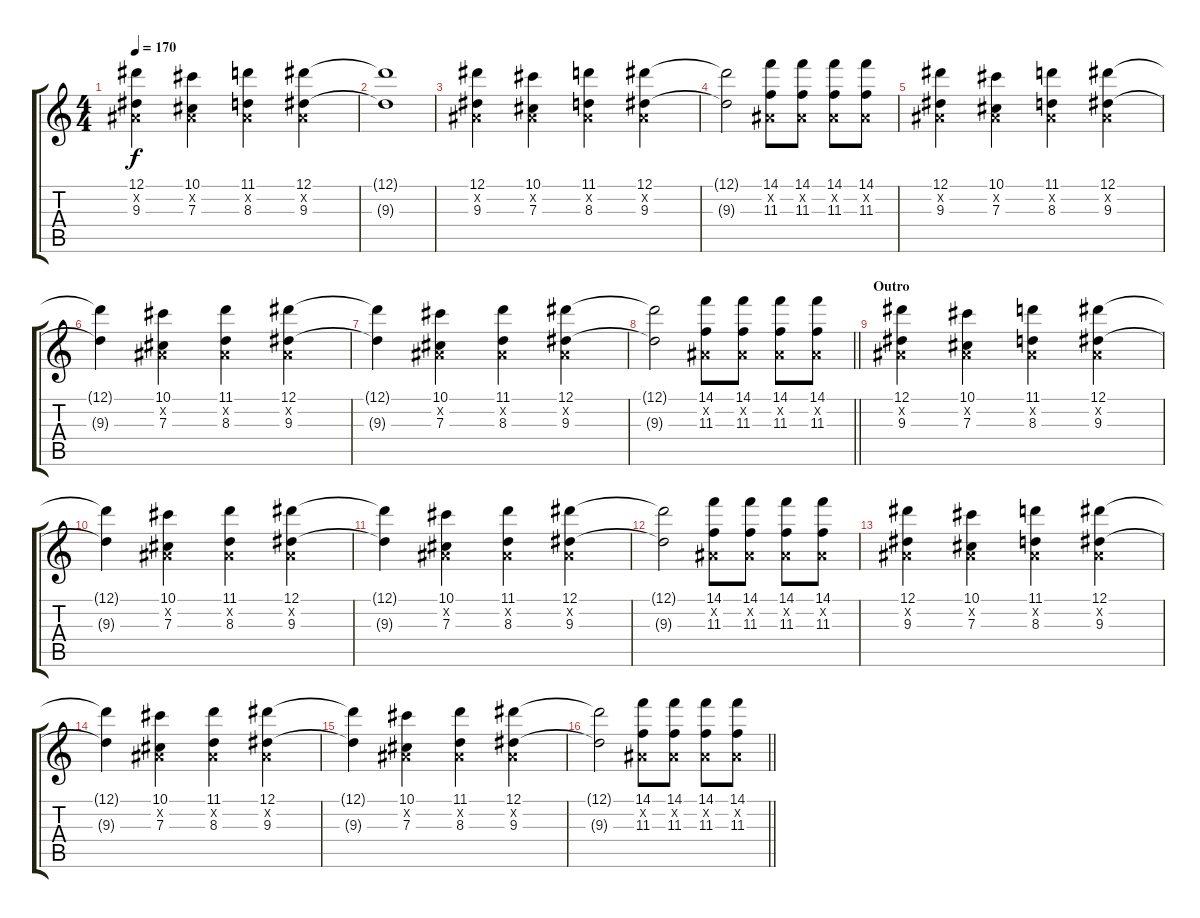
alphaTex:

\track "" {instrument distortionguitar}
\staff {score tabs}
\tuning (Eb4 Bb3 Gb3 Db3 Ab2 Db2) {hide}
\ts (4 4)
\tempo 170
\clef g2
\ks c
(12.1 0.2{x} 9.3).4{dy f} (10.1 0.2{x} 7.3).4 (11.1 0.2{x} 8.3).4 (12.1 0.2{x} 9.3).4 |
(12.1{t} 9.3{t}).1 |
(12.1 0.2{x} 9.3).4 (10.1 0.2{x} 7.3).4 (11.1 0.2{x} 8.3).4 (12.1 0.2{x} 9.3).4 |
(12.1{t} 9.3{t}).2 (14.1 0.2{x} 11.3).8 (14.1 0.2{x} 11.3).8 (14.1 0.2{x} 11.3).8 (14.1 0.2{x} 11.3).8 |
(12.1 0.2{x} 9.3).4 (10.1 0.2{x} 7.3).4 (11.1 0.2{x} 8.3).4 (12.1 0.2{x} 9.3).4 |
(12.1{t} 9.3{t}).4 (10.1 0.2{x} 7.3).4 (11.1 0.2{x} 8.3).4 (12.1 0.2{x} 9.3).4 |
(12.1{t} 9.3{t}).4 (10.1 0.2{x} 7.3).4 (11.1 0.2{x} 8.3).4 (12.1 0.2{x} 9.3).4 |
\barLineRight lightlight
(12.1{t} 9.3{t}).2 (14.1 0.2{x} 11.3).8 (14.1 0.2{x} 11.3).8 (14.1 0.2{x} 11.3).8 (14.1 0.2{x} 11.3).8 |
\section ("" "Outro")
(12.1 0.2{x} 9.3).4 (10.1 0.2{x} 7.3).4 (11.1 0.2{x} 8.3).4 (12.1 0.2{x} 9.3).4 |
(12.1{t} 9.3{t}).4 (10.1 0.2{x} 7.3).4 (11.1 0.2{x} 8.3).4 (12.1 0.2{x} 9.3).4 |
(12.1{t} 9.3{t}).4 (10.1 0.2{x} 7.3).4 (11.1 0.2{x} 8.3).4 (12.1 0.2{x} 9.3).4 |
(12.1{t} 9.3{t}).2 (14.1 0.2{x} 11.3).8 (14.1 0.2{x} 11.3).8 (14.1 0.2{x} 11.3).8 (14.1 0.2{x} 11.3).8 |
(12.1 0.2{x} 9.3).4 (10.1 0.2{x} 7.3).4 (11.1 0.2{x} 8.3).4 (12.1 0.2{x} 9.3).4 |
(12.1{t} 9.3{t}).4 (10.1 0.2{x} 7.3).4 (11.1 0.2{x} 8.3).4 (12.1 0.2{x} 9.3).4 |
(12.1{t} 9.3{t}).4 (10.1 0.2{x} 7.3).4 (11.1 0.2{x} 8.3).4 (12.1 0.2{x} 9.3).4 |
\barLineRight lightlight
(12.1{t} 9.3{t}).2 (14.1 0.2{x} 11.3).8 (14.1 0.2{x} 11.3).8 (14.1 0.2{x} 11.3).8 (14.1 0.2{x} 11.3).8
